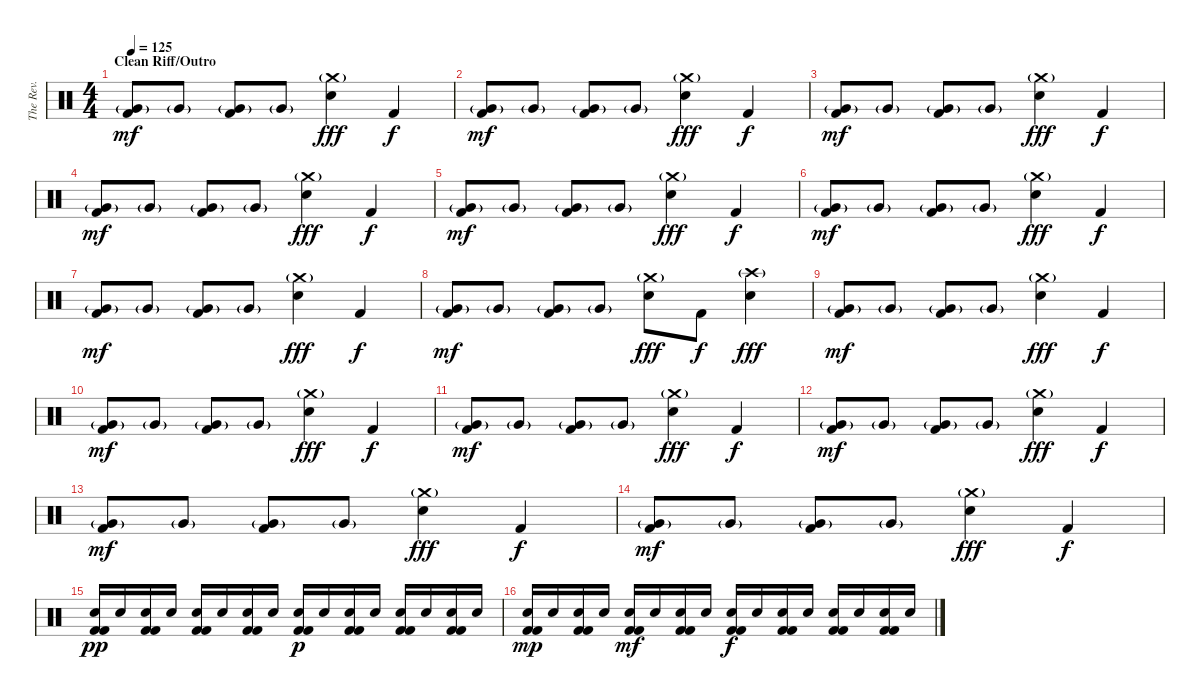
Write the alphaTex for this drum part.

\track ("The Rev." "The Rev.") {instrument percussion}
\staff {score}
\articulation defaults
\ts (4 4)
\section ("" "Clean Riff/Outro")
\tempo 125
\clef neutral
\ks c
("Very Low Tom (hit)"{g} "Kick (hit) 2").8{dy mf} "Very Low Tom (hit)"{g}.8 ("Very Low Tom (hit)"{g} "Kick (hit) 2").8 "Very Low Tom (hit)"{g}.8 ("Crash medium (hit)"{g} "Electric Snare (hit)").4{dy fff} "Kick (hit) 2".4{dy f} |
("Very Low Tom (hit)"{g} "Kick (hit) 2").8{dy mf} "Very Low Tom (hit)"{g}.8 ("Very Low Tom (hit)"{g} "Kick (hit) 2").8 "Very Low Tom (hit)"{g}.8 ("Crash medium (hit)"{g} "Electric Snare (hit)").4{dy fff} "Kick (hit) 2".4{dy f} |
("Very Low Tom (hit)"{g} "Kick (hit) 2").8{dy mf} "Very Low Tom (hit)"{g}.8 ("Very Low Tom (hit)"{g} "Kick (hit) 2").8 "Very Low Tom (hit)"{g}.8 ("Crash medium (hit)"{g} "Electric Snare (hit)").4{dy fff} "Kick (hit) 2".4{dy f} |
("Very Low Tom (hit)"{g} "Kick (hit) 2").8{dy mf} "Very Low Tom (hit)"{g}.8 ("Very Low Tom (hit)"{g} "Kick (hit) 2").8 "Very Low Tom (hit)"{g}.8 ("Crash medium (hit)"{g} "Electric Snare (hit)").4{dy fff} "Kick (hit) 2".4{dy f} |
("Very Low Tom (hit)"{g} "Kick (hit) 2").8{dy mf} "Very Low Tom (hit)"{g}.8 ("Very Low Tom (hit)"{g} "Kick (hit) 2").8 "Very Low Tom (hit)"{g}.8 ("Crash medium (hit)"{g} "Electric Snare (hit)").4{dy fff} "Kick (hit) 2".4{dy f} |
("Very Low Tom (hit)"{g} "Kick (hit) 2").8{dy mf} "Very Low Tom (hit)"{g}.8 ("Very Low Tom (hit)"{g} "Kick (hit) 2").8 "Very Low Tom (hit)"{g}.8 ("Crash medium (hit)"{g} "Electric Snare (hit)").4{dy fff} "Kick (hit) 2".4{dy f} |
("Very Low Tom (hit)"{g} "Kick (hit) 2").8{dy mf} "Very Low Tom (hit)"{g}.8 ("Very Low Tom (hit)"{g} "Kick (hit) 2").8 "Very Low Tom (hit)"{g}.8 ("Crash medium (hit)"{g} "Electric Snare (hit)").4{dy fff} "Kick (hit) 2".4{dy f} |
("Very Low Tom (hit)"{g} "Kick (hit) 2").8{dy mf} "Very Low Tom (hit)"{g}.8 ("Very Low Tom (hit)"{g} "Kick (hit) 2").8 "Very Low Tom (hit)"{g}.8 ("Crash medium (hit)"{g} "Electric Snare (hit)").8{dy fff} "Kick (hit) 2".8{dy f} ("Crash high (hit)"{g} "Electric Snare (hit)").4{dy fff} |
("Very Low Tom (hit)"{g} "Kick (hit) 2").8{dy mf} "Very Low Tom (hit)"{g}.8 ("Very Low Tom (hit)"{g} "Kick (hit) 2").8 "Very Low Tom (hit)"{g}.8 ("Crash medium (hit)"{g} "Electric Snare (hit)").4{dy fff} "Kick (hit) 2".4{dy f} |
("Very Low Tom (hit)"{g} "Kick (hit) 2").8{dy mf} "Very Low Tom (hit)"{g}.8 ("Very Low Tom (hit)"{g} "Kick (hit) 2").8 "Very Low Tom (hit)"{g}.8 ("Crash medium (hit)"{g} "Electric Snare (hit)").4{dy fff} "Kick (hit) 2".4{dy f} |
("Very Low Tom (hit)"{g} "Kick (hit) 2").8{dy mf} "Very Low Tom (hit)"{g}.8 ("Very Low Tom (hit)"{g} "Kick (hit) 2").8 "Very Low Tom (hit)"{g}.8 ("Crash medium (hit)"{g} "Electric Snare (hit)").4{dy fff} "Kick (hit) 2".4{dy f} |
("Very Low Tom (hit)"{g} "Kick (hit) 2").8{dy mf} "Very Low Tom (hit)"{g}.8 ("Very Low Tom (hit)"{g} "Kick (hit) 2").8 "Very Low Tom (hit)"{g}.8 ("Crash medium (hit)"{g} "Electric Snare (hit)").4{dy fff} "Kick (hit) 2".4{dy f} |
("Very Low Tom (hit)"{g} "Kick (hit) 2").8{dy mf} "Very Low Tom (hit)"{g}.8 ("Very Low Tom (hit)"{g} "Kick (hit) 2").8 "Very Low Tom (hit)"{g}.8 ("Crash medium (hit)"{g} "Electric Snare (hit)").4{dy fff} "Kick (hit) 2".4{dy f} |
("Very Low Tom (hit)"{g} "Kick (hit) 2").8{dy mf} "Very Low Tom (hit)"{g}.8 ("Very Low Tom (hit)"{g} "Kick (hit) 2").8 "Very Low Tom (hit)"{g}.8 ("Crash medium (hit)"{g} "Electric Snare (hit)").4{dy fff} "Kick (hit) 2".4{dy f} |
("Electric Snare (hit)" "Kick (hit) 2" "Kick (hit) 2").16{dy pp} "Electric Snare (hit)".16 ("Electric Snare (hit)" "Kick (hit) 2" "Kick (hit) 2").16 "Electric Snare (hit)".16 ("Electric Snare (hit)" "Kick (hit) 2" "Kick (hit) 2").16 "Electric Snare (hit)".16 ("Electric Snare (hit)" "Kick (hit) 2" "Kick (hit) 2").16 "Electric Snare (hit)".16 ("Electric Snare (hit)" "Kick (hit) 2" "Kick (hit) 2").16{dy p} "Electric Snare (hit)".16 ("Electric Snare (hit)" "Kick (hit) 2" "Kick (hit) 2").16 "Electric Snare (hit)".16 ("Electric Snare (hit)" "Kick (hit) 2" "Kick (hit) 2").16 "Electric Snare (hit)".16 ("Electric Snare (hit)" "Kick (hit) 2" "Kick (hit) 2").16 "Electric Snare (hit)".16 |
("Electric Snare (hit)" "Kick (hit) 2" "Kick (hit) 2").16{dy mp} "Electric Snare (hit)".16 ("Electric Snare (hit)" "Kick (hit) 2" "Kick (hit) 2").16 "Electric Snare (hit)".16 ("Electric Snare (hit)" "Kick (hit) 2" "Kick (hit) 2").16{dy mf} "Electric Snare (hit)".16 ("Electric Snare (hit)" "Kick (hit) 2" "Kick (hit) 2").16 "Electric Snare (hit)".16 ("Electric Snare (hit)" "Kick (hit) 2" "Kick (hit) 2").16{dy f} "Electric Snare (hit)".16 ("Electric Snare (hit)" "Kick (hit) 2" "Kick (hit) 2").16 "Electric Snare (hit)".16 ("Electric Snare (hit)" "Kick (hit) 2" "Kick (hit) 2").16 "Electric Snare (hit)".16 ("Electric Snare (hit)" "Kick (hit) 2" "Kick (hit) 2").16 "Electric Snare (hit)".16
